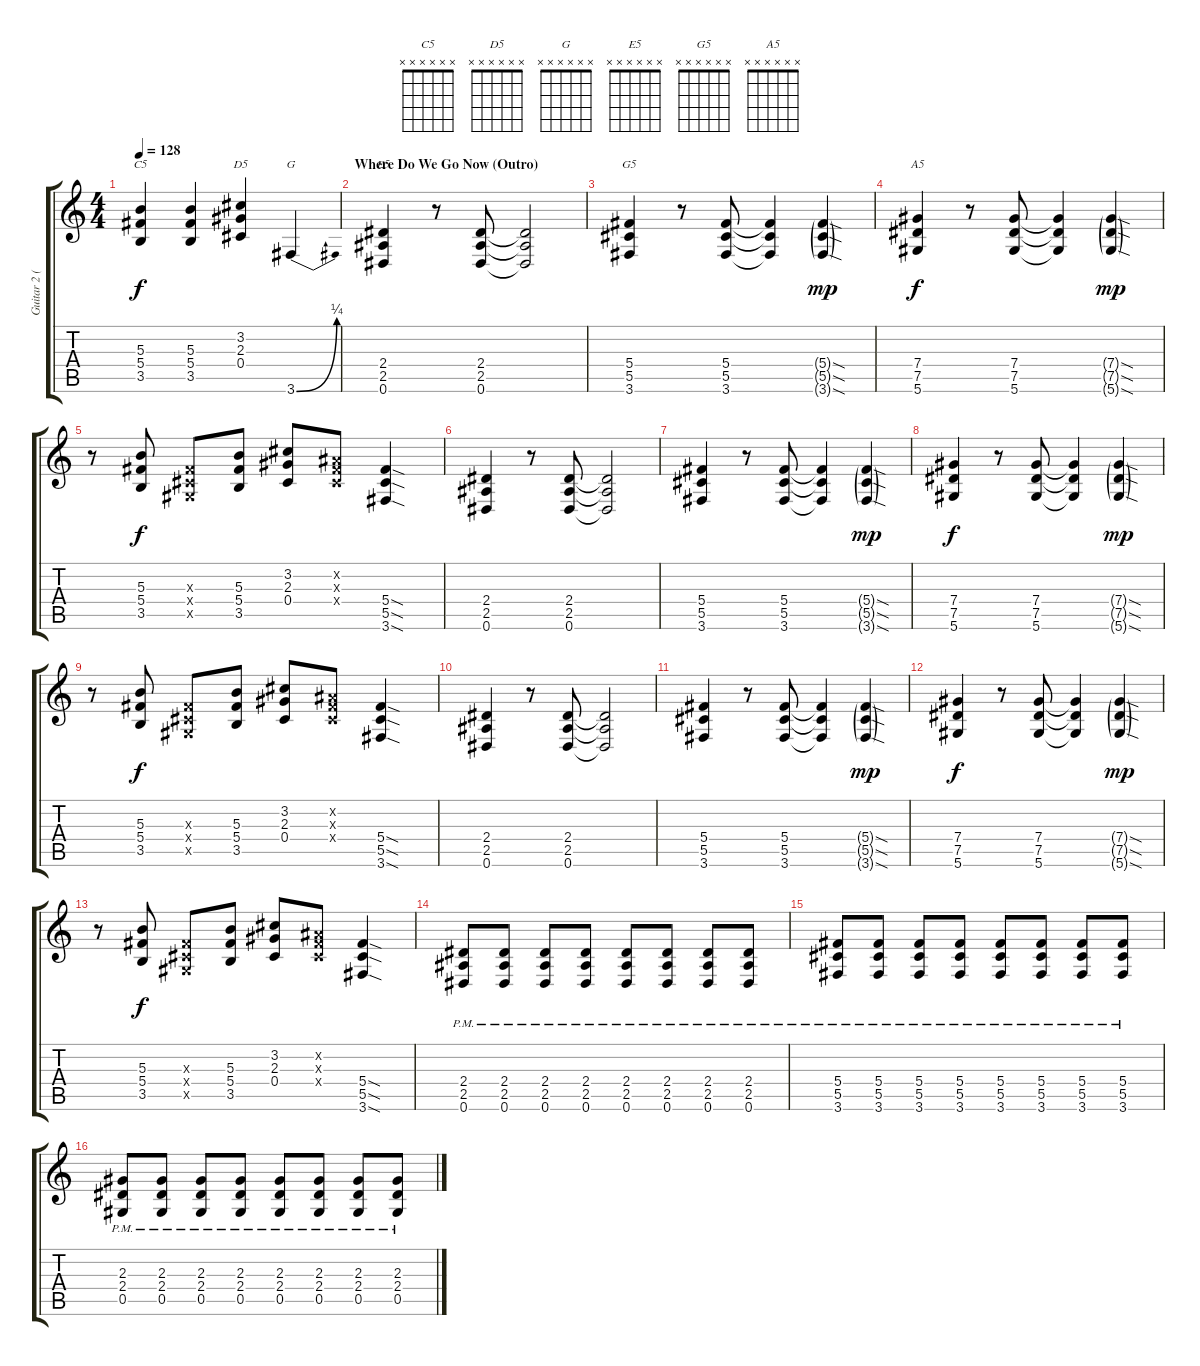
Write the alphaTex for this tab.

\track ("Guitar 2 (Izzy)" "Guitar 2 (") {instrument distortionguitar}
\staff {score tabs}
\tuning (Eb4 Bb3 Gb3 Db3 Ab2 Eb2) {hide}
\chord ("C5" x x x x x x)
\chord ("D5" x x x x x x)
\chord ("G" x x x x x x)
\chord ("E5" x x x x x x)
\chord ("G5" x x x x x x)
\chord ("A5" x x x x x x)
\ts (4 4)
\tempo 128
\clef g2
\ks c
(5.3 5.4 3.5).4{ch "C5" dy f} (5.3 5.4 3.5).4 (3.2 2.3 0.4).4{ch "D5"} 3.6{be (bend 0 0 60 1)}.4{ch "G"} |
\section ("" "Where Do We Go Now (Outro)")
(2.4 2.5 0.6).4{ch "E5"} r.8 (2.4 2.5 0.6).8 (2.4{t} 2.5{t} 0.6{t}).2 |
(5.4 5.5 3.6).4{ch "G5"} r.8 (5.4 5.5 3.6).8 (5.4{t} 5.5{t} 3.6{t}).4 (5.4{sod g} 5.5{sod g} 3.6{sod g}).4{dy mp} |
(7.4 7.5 5.6).4{ch "A5" dy f} r.8 (7.4 7.5 5.6).8 (7.4{t} 7.5{t} 5.6{t}).4 (7.4{sod g} 7.5{sod g} 5.6{sod g}).4{dy mp} |
r.8 (5.3 5.4 3.5).8{dy f} (0.3{x} 0.4{x} 0.5{x}).8 (5.3 5.4 3.5).8 (3.2 2.3 0.4).8 (0.2{x} 0.3{x} 0.4{x}).8 (5.4{sod} 5.5{sod} 3.6{sod}).4 |
(2.4 2.5 0.6).4 r.8 (2.4 2.5 0.6).8 (2.4{t} 2.5{t} 0.6{t}).2 |
(5.4 5.5 3.6).4 r.8 (5.4 5.5 3.6).8 (5.4{t} 5.5{t} 3.6{t}).4 (5.4{sod g} 5.5{sod g} 3.6{sod g}).4{dy mp} |
(7.4 7.5 5.6).4{dy f} r.8 (7.4 7.5 5.6).8 (7.4{t} 7.5{t} 5.6{t}).4 (7.4{sod g} 7.5{sod g} 5.6{sod g}).4{dy mp} |
r.8 (5.3 5.4 3.5).8{dy f} (0.3{x} 0.4{x} 0.5{x}).8 (5.3 5.4 3.5).8 (3.2 2.3 0.4).8 (0.2{x} 0.3{x} 0.4{x}).8 (5.4{sod} 5.5{sod} 3.6{sod}).4 |
(2.4 2.5 0.6).4 r.8 (2.4 2.5 0.6).8 (2.4{t} 2.5{t} 0.6{t}).2 |
(5.4 5.5 3.6).4 r.8 (5.4 5.5 3.6).8 (5.4{t} 5.5{t} 3.6{t}).4 (5.4{sod g} 5.5{sod g} 3.6{sod g}).4{dy mp} |
(7.4 7.5 5.6).4{dy f} r.8 (7.4 7.5 5.6).8 (7.4{t} 7.5{t} 5.6{t}).4 (7.4{sod g} 7.5{sod g} 5.6{sod g}).4{dy mp} |
r.8 (5.3 5.4 3.5).8{dy f} (0.3{x} 0.4{x} 0.5{x}).8 (5.3 5.4 3.5).8 (3.2 2.3 0.4).8 (0.2{x} 0.3{x} 0.4{x}).8 (5.4{sod} 5.5{sod} 3.6{sod}).4 |
(2.4{pm} 2.5{pm} 0.6{pm}).8 (2.4{pm} 2.5{pm} 0.6{pm}).8 (2.4{pm} 2.5{pm} 0.6{pm}).8 (2.4{pm} 2.5{pm} 0.6{pm}).8 (2.4{pm} 2.5{pm} 0.6{pm}).8 (2.4{pm} 2.5{pm} 0.6{pm}).8 (2.4{pm} 2.5{pm} 0.6{pm}).8 (2.4{pm} 2.5{pm} 0.6{pm}).8 |
(5.4{pm} 5.5{pm} 3.6{pm}).8 (5.4{pm} 5.5{pm} 3.6{pm}).8 (5.4{pm} 5.5{pm} 3.6{pm}).8 (5.4{pm} 5.5{pm} 3.6{pm}).8 (5.4{pm} 5.5{pm} 3.6{pm}).8 (5.4{pm} 5.5{pm} 3.6{pm}).8 (5.4{pm} 5.5{pm} 3.6{pm}).8 (5.4{pm} 5.5{pm} 3.6{pm}).8 |
(2.3{pm} 2.4{pm} 0.5{pm}).8 (2.3{pm} 2.4{pm} 0.5{pm}).8 (2.3{pm} 2.4{pm} 0.5{pm}).8 (2.3{pm} 2.4{pm} 0.5{pm}).8 (2.3{pm} 2.4{pm} 0.5{pm}).8 (2.3{pm} 2.4{pm} 0.5{pm}).8 (2.3{pm} 2.4{pm} 0.5{pm}).8 (2.3{pm} 2.4{pm} 0.5{pm}).8
